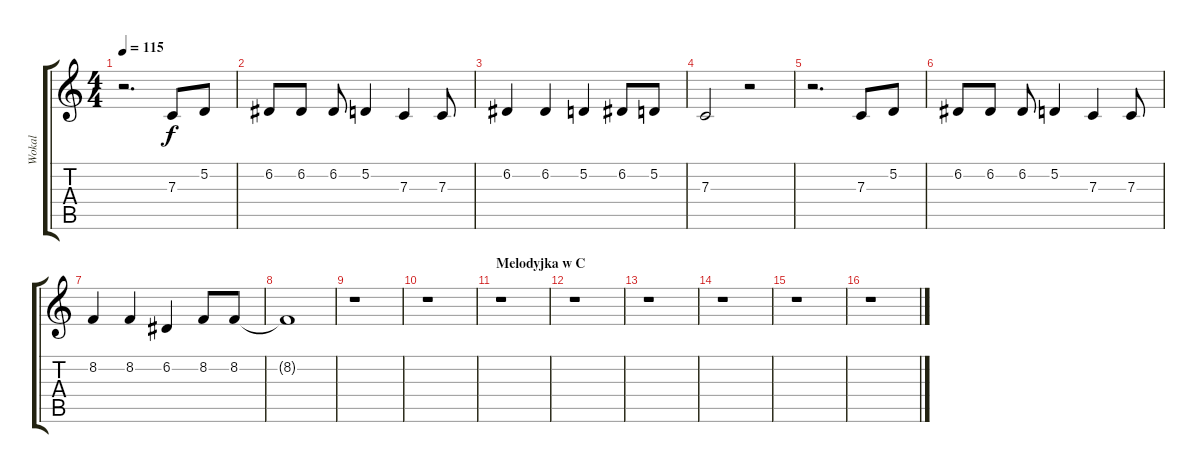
\track ("Wokal" "Wokal") {instrument lead1square}
\staff {score tabs}
\tuning (D4 A3 F3 C3 G2 D2) {hide}
\ts (4 4)
\tempo 115
\clef g2
\ks c
r.2{d dy f} 7.3.8 5.2.8 |
6.2.8 6.2.8 6.2.8 5.2.4 7.3.4 7.3.8 |
6.2.4 6.2.4 5.2.4 6.2.8 5.2.8 |
7.3.2 r.2 |
r.2{d} 7.3.8 5.2.8 |
6.2.8 6.2.8 6.2.8 5.2.4 7.3.4 7.3.8 |
8.2.4 8.2.4 6.2.4 8.2.8 8.2.8 |
8.2{t}.1 |
r.1 |
r.1 |
\section ("" "Melodyjka w C")
r.1 |
r.1 |
r.1 |
r.1 |
r.1 |
r.1
